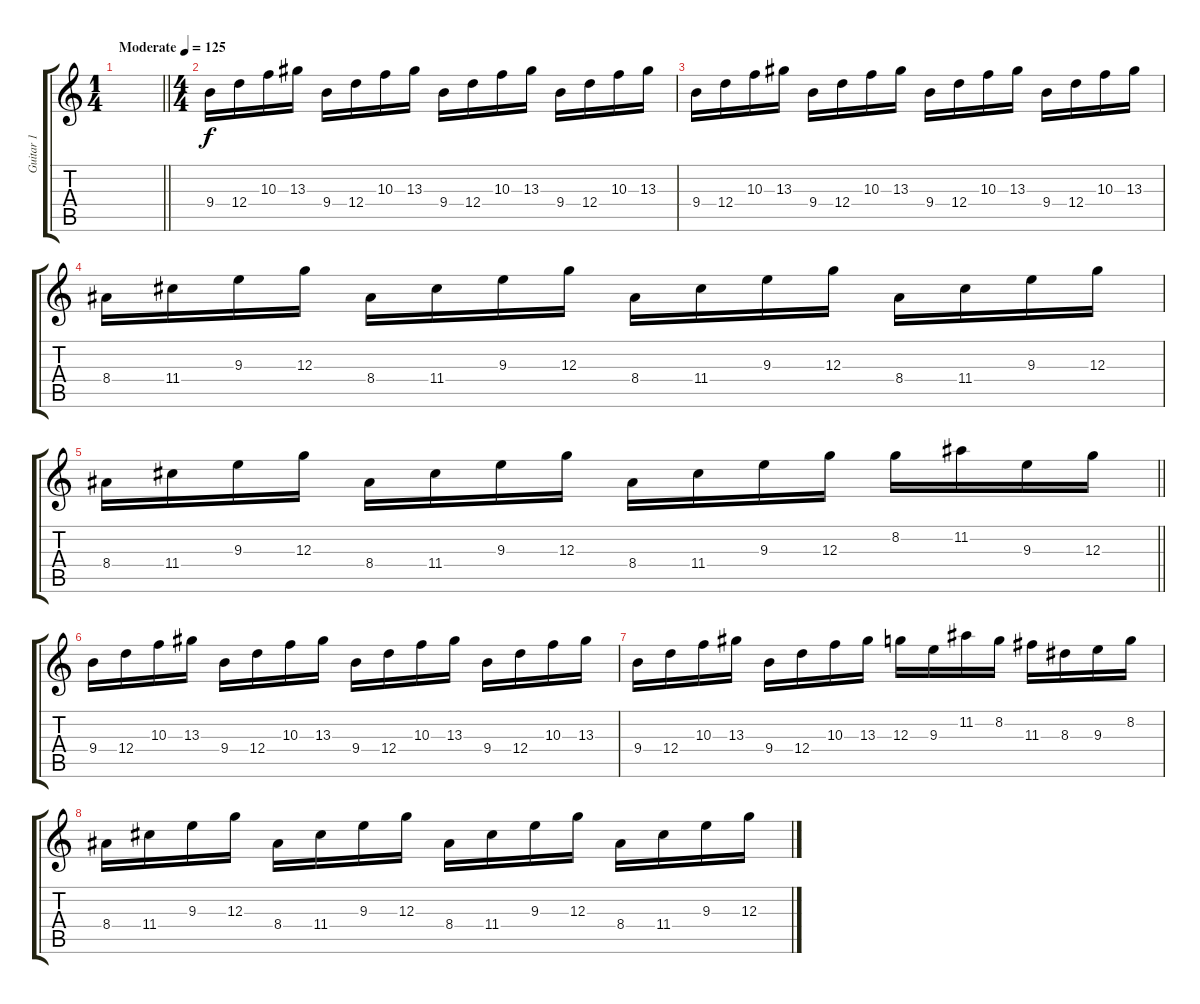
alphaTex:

\track ("Guitar 1" "Guitar 1") {instrument distortionguitar}
\staff {score tabs}
\tuning (E4 B3 G3 D3 A2 D2) {hide}
\ts (1 4)
\tempo (125 "Moderate")
\clef g2
\barLineRight lightlight
\ks c
|
\ts (4 4)
9.4.16 12.4.16 10.3.16 13.3.16 9.4.16 12.4.16 10.3.16 13.3.16 9.4.16 12.4.16 10.3.16 13.3.16 9.4.16 12.4.16 10.3.16 13.3.16 |
9.4.16 12.4.16 10.3.16 13.3.16 9.4.16 12.4.16 10.3.16 13.3.16 9.4.16 12.4.16 10.3.16 13.3.16 9.4.16 12.4.16 10.3.16 13.3.16 |
8.4.16 11.4.16 9.3.16 12.3.16 8.4.16 11.4.16 9.3.16 12.3.16 8.4.16 11.4.16 9.3.16 12.3.16 8.4.16 11.4.16 9.3.16 12.3.16 |
\barLineRight lightlight
8.4.16 11.4.16 9.3.16 12.3.16 8.4.16 11.4.16 9.3.16 12.3.16 8.4.16 11.4.16 9.3.16 12.3.16 8.2.16 11.2.16 9.3.16 12.3.16 |
9.4.16 12.4.16 10.3.16 13.3.16 9.4.16 12.4.16 10.3.16 13.3.16 9.4.16 12.4.16 10.3.16 13.3.16 9.4.16 12.4.16 10.3.16 13.3.16 |
9.4.16 12.4.16 10.3.16 13.3.16 9.4.16 12.4.16 10.3.16 13.3.16 12.3.16 9.3.16 11.2.16 8.2.16 11.3.16 8.3.16 9.3.16 8.2.16 |
8.4.16 11.4.16 9.3.16 12.3.16 8.4.16 11.4.16 9.3.16 12.3.16 8.4.16 11.4.16 9.3.16 12.3.16 8.4.16 11.4.16 9.3.16 12.3.16
